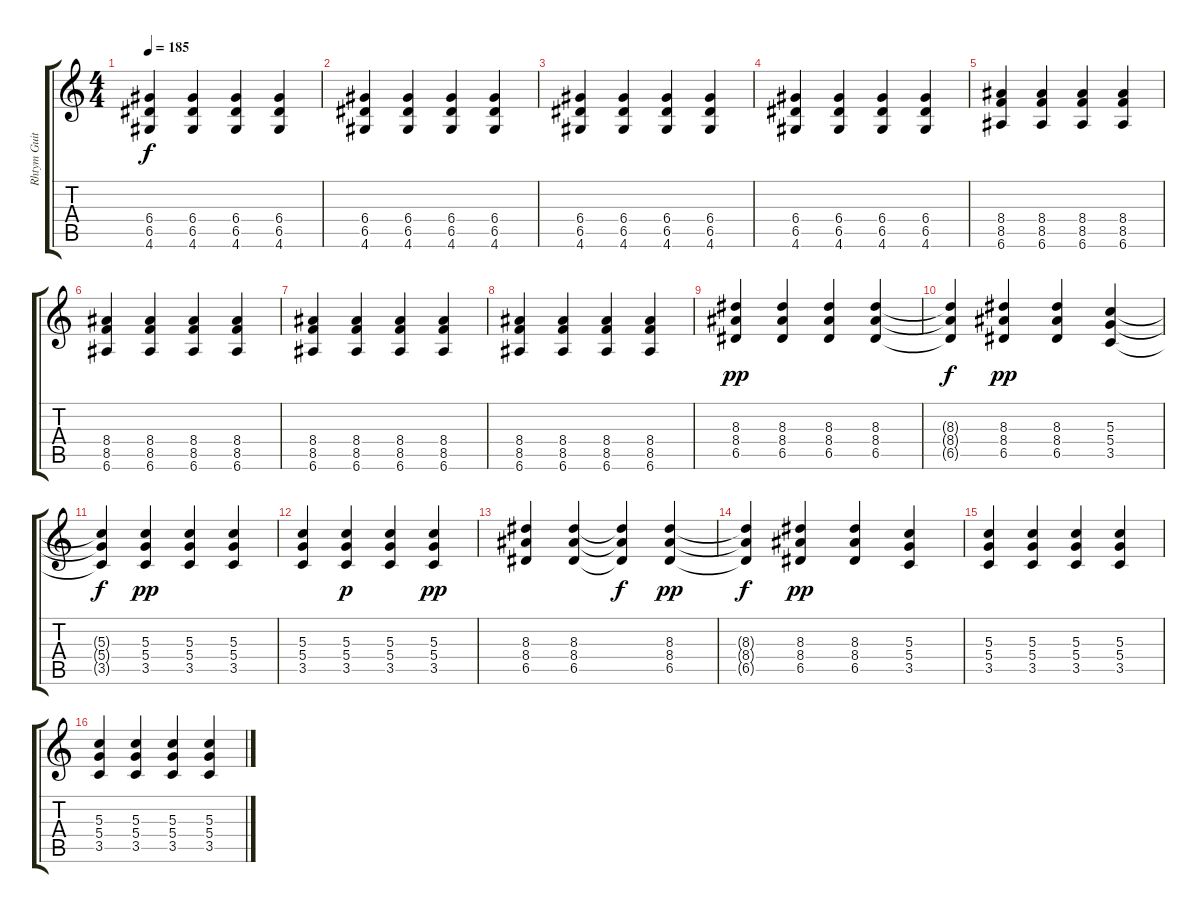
\track ("Rhtym Guitar 2" "Rhtym Guit") {instrument acousticguitarsteel}
\staff {score tabs}
\tuning (E4 B3 G3 D3 A2 E2) {hide}
\ts (4 4)
\tempo 185
\clef g2
\ks c
(6.4 6.5 4.6).4{dy f} (6.4 6.5 4.6).4 (6.4 6.5 4.6).4 (6.4 6.5 4.6).4 |
(6.4 6.5 4.6).4 (6.4 6.5 4.6).4 (6.4 6.5 4.6).4 (6.4 6.5 4.6).4 |
(6.4 6.5 4.6).4 (6.4 6.5 4.6).4 (6.4 6.5 4.6).4 (6.4 6.5 4.6).4 |
(6.4 6.5 4.6).4 (6.4 6.5 4.6).4 (6.4 6.5 4.6).4 (6.4 6.5 4.6).4 |
(8.4 8.5 6.6).4 (8.4 8.5 6.6).4 (8.4 8.5 6.6).4 (8.4 8.5 6.6).4 |
(8.4 8.5 6.6).4 (8.4 8.5 6.6).4 (8.4 8.5 6.6).4 (8.4 8.5 6.6).4 |
(8.4 8.5 6.6).4 (8.4 8.5 6.6).4 (8.4 8.5 6.6).4 (8.4 8.5 6.6).4 |
(8.4 8.5 6.6).4 (8.4 8.5 6.6).4 (8.4 8.5 6.6).4 (8.4 8.5 6.6).4 |
(8.3 8.4 6.5).4{dy pp} (8.3 8.4 6.5).4 (8.3 8.4 6.5).4 (8.3 8.4 6.5).4 |
(8.3{t} 8.4{t} 6.5{t}).4{dy f} (8.3 8.4 6.5).4{dy pp} (8.3 8.4 6.5).4 (5.3 5.4 3.5).4 |
(5.3{t} 5.4{t} 3.5{t}).4{dy f} (5.3 5.4 3.5).4{dy pp} (5.3 5.4 3.5).4 (5.3 5.4 3.5).4 |
(5.3 5.4 3.5).4 (5.3 5.4 3.5).4{dy p} (5.3 5.4 3.5).4 (5.3 5.4 3.5).4{dy pp} |
(8.3 8.4 6.5).4 (8.3 8.4 6.5).4 (8.3{t} 8.4{t} 6.5{t}).4{dy f} (8.3 8.4 6.5).4{dy pp} |
(8.3{t} 8.4{t} 6.5{t}).4{dy f} (8.3 8.4 6.5).4{dy pp} (8.3 8.4 6.5).4 (5.3 5.4 3.5).4 |
(5.3 5.4 3.5).4 (5.3 5.4 3.5).4 (5.3 5.4 3.5).4 (5.3 5.4 3.5).4 |
(5.3 5.4 3.5).4 (5.3 5.4 3.5).4 (5.3 5.4 3.5).4 (5.3 5.4 3.5).4
